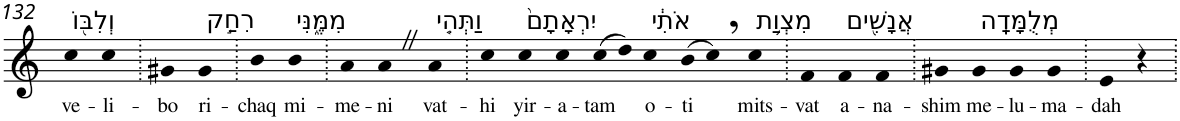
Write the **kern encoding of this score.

**kern	**text
*part1	*part1
*staff1	*staff1
*I"Piano	*
*I'Pno	*
!!LO:PB:g=z
*clefG2	*
*k[]	*
=132	=132
!LO:TX:a:t=וְלִבּ֖וֹ	!
!	!LO:LY:b
4cc	ve-
!	!LO:LY:b
4cc	-li-
=133.	=133.
!	!LO:LY:b
4g#X	-bo
!LO:TX:a:t=רִחַ֣ק	!
!	!LO:LY:b
4g#	ri-
=134.	=134.
!	!LO:LY:b
4b	-chaq
!LO:TX:a:t=מִמֶּ֑נִּי	!
!	!LO:LY:b
4b	mi-
=135.	=135.
!	!LO:LY:b
4a	-me-
!	!LO:LY:b
4aZ	-ni
!LO:TX:a:t=וַתְּהִ֤י	!
!	!LO:LY:b
4a	vat-
=136.	=136.
!	!LO:LY:b
4cc	-hi
!LO:TX:a:t=יִרְאָתָם֙	!
!	!LO:LY:b
4cc	yir-
!	!LO:LY:b
4cc	-a-
!	!LO:LY:b
(8cc	-tam
8dd)	.
!LO:TX:a:t=אֹתִ֔י	!
!	!LO:LY:b
4cc	o-
!	!LO:LY:b
(8b	-ti
8cc,)	.
!LO:TX:a:t=מִצְוַ֥ת	!
!	!LO:LY:b
4cc	mits-
=137.	=137.
!	!LO:LY:b
4f	-vat
!LO:TX:a:t=אֲנָשִׁ֖ים	!
!	!LO:LY:b
4f	a-
!	!LO:LY:b
4f	-na-
=138.	=138.
!	!LO:LY:b
4g#X	-shim
!LO:TX:a:t=מְלֻמָּדָֽה	!
!	!LO:LY:b
4g#	me-
!	!LO:LY:b
4g#	-lu-
!	!LO:LY:b
4g#	-ma-
=139.	=139.
!	!LO:LY:b
4e	-dah
4r	.
=.	=.
*-	*-
